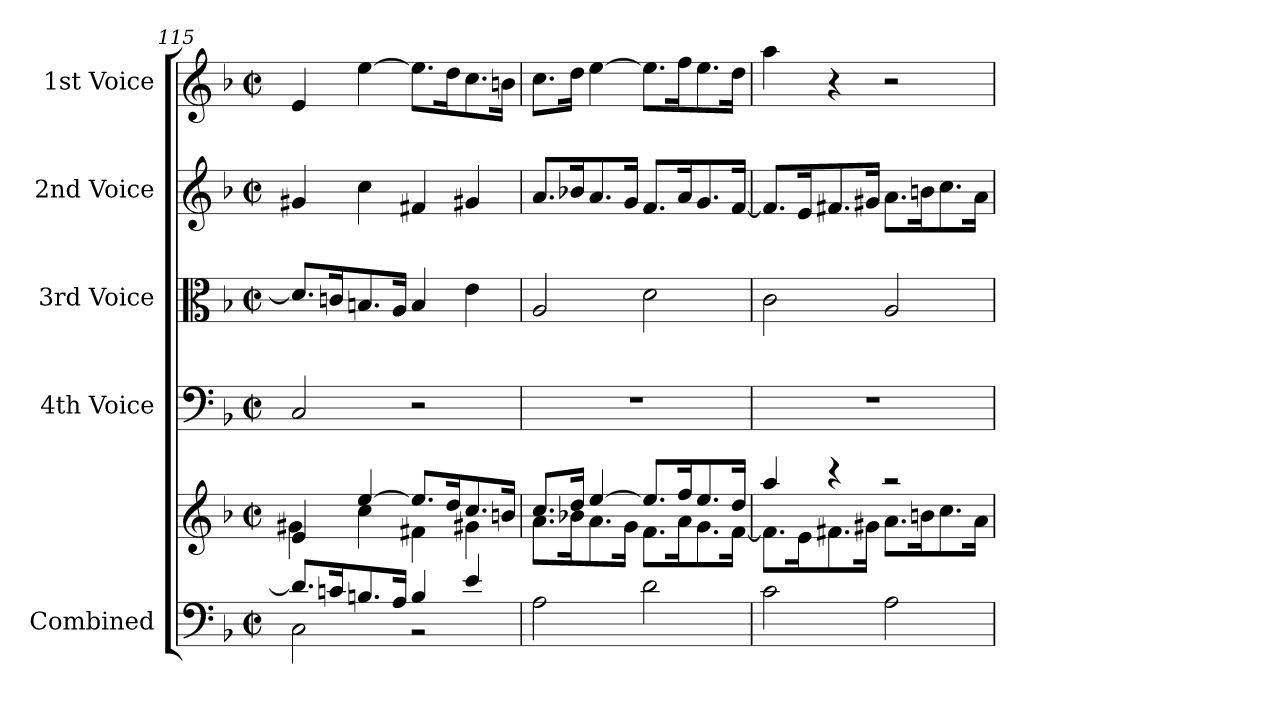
**kern	**kern	**kern	**kern	**kern	**kern
*part5	*part5	*part4	*part3	*part2	*part1
*staff6	*staff5	*staff4	*staff3	*staff2	*staff1
*I"Combined	*	*I"4th Voice	*I"3rd Voice	*I"2nd Voice	*I"1st Voice
*clefF4	*clefG2	*clefF4	*clefC3	*clefG2	*clefG2
*k[b-]	*k[b-]	*k[b-]	*k[b-]	*k[b-]	*k[b-]
*M2/2	*M2/2	*M2/2	*M2/2	*M2/2	*M2/2
*met(c|)	*met(c|)	*met(c|)	*met(c|)	*met(c|)	*met(c|)
=115	=115	=115	=115	=115	=115
*^	*^	*	*	*	*
8.d/L]	2C\	4e/	4g#X\	2C/	8.d/L]	4g#X/	4e/
16cn/K	.	.	.	.	16cn/K	.	.
8.Bn/	.	[4ee/	4cc\	.	8.Bn/	4cc\	[4ee\
16A/Jk	.	.	.	.	16A/Jk	.	.
4B/	2r	8.ee/L]	4f#X\	2r	4B/	4f#X/	8.ee\L]
.	.	16dd/K	.	.	.	.	16dd\K
4e/	.	8.cc/	4g#X\	.	4e\	4g#X/	8.cc\
.	.	16bn/Jk	.	.	.	.	16bn\Jk
*v	*v	*	*	*	*	*	*
=116	=116	=116	=116	=116	=116	=116
2A\	8.cc/L	8.a\L	1r	2A/	8.a/L	8.cc\L
.	16dd/Jk	16b-X\K	.	.	16b-X/K	16dd\Jk
.	[4ee/	8.a\	.	.	8.a/	[4ee\
.	.	16g\Jk	.	.	16g/Jk	.
2d\	8.ee/L]	8.f\L	.	2d\	8.f/L	8.ee\L]
.	16ff/K	16a\K	.	.	16a/K	16ff\K
.	8.ee/	8.g\	.	.	8.g/	8.ee\
.	16dd/Jk	[16f\Jk	.	.	[16f/Jk	16dd\Jk
!!LO:PB:g=z
=117	=117	=117	=117	=117	=117	=117
2c\	4aa/	8.f\L]	1r	2c\	8.f/L]	4aa\
.	.	16e\K	.	.	16e/K	.
.	4r	8.f#X\	.	.	8.f#X/	4r
.	.	16g#X\Jk	.	.	16g#X/Jk	.
2A\	2r	8.a\L	.	2A/	8.a\L	2r
.	.	16bn\K	.	.	16bn\K	.
.	.	8.cc\	.	.	8.cc\	.
.	.	16a\Jk	.	.	16a\Jk	.
*	*v	*v	*	*	*	*
=	=	=	=	=	=
*-	*-	*-	*-	*-	*-
